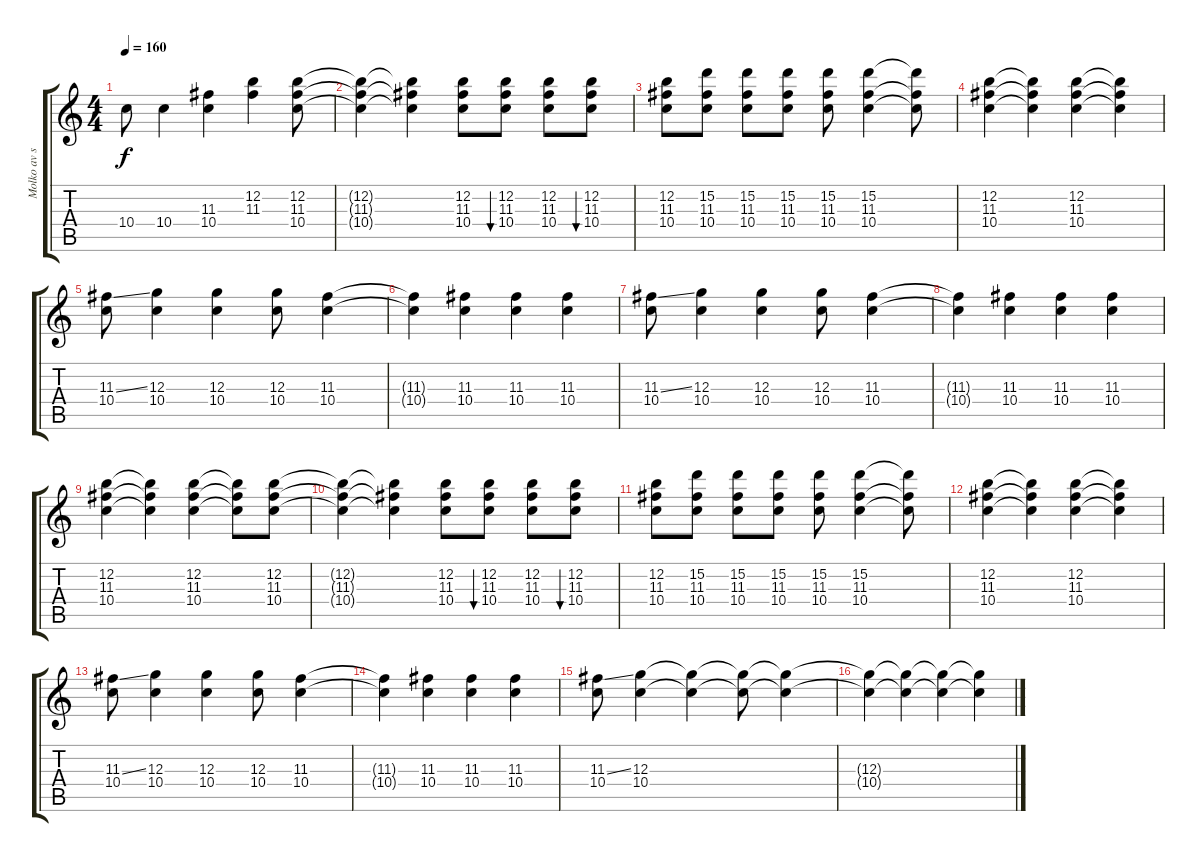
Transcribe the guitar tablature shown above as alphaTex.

\track ("Molko av sa jaguar" "Molko av s") {instrument overdrivenguitar}
\staff {score tabs}
\tuning (E4 B3 G3 D3 A2 E2) {hide}
\ts (4 4)
\tempo 160
\clef g2
\ks c
10.4.8{dy f} 10.4.4 (11.3 10.4).4 (12.2 11.3).4 (12.2 11.3 10.4).8 |
(12.2{t} 11.3{t} 10.4{t}).4 (12.2{t} 11.3{t} 10.4{t}).4 (12.2 11.3 10.4).8 (12.2 11.3 10.4).8{bu 60} (12.2 11.3 10.4).8 (12.2 11.3 10.4).8{bu 60} |
(12.2 11.3 10.4).8 (15.2 11.3 10.4).8 (15.2 11.3 10.4).8 (15.2 11.3 10.4).8 (15.2 11.3 10.4).8 (15.2 11.3 10.4).4 (15.2{t} 11.3{t} 10.4{t}).8 |
(12.2 11.3 10.4).4 (12.2{t} 11.3{t} 10.4{t}).4 (12.2 11.3 10.4).4 (12.2{t} 11.3{t} 10.4{t}).4 |
(11.3{ss} 10.4).8 (12.3 10.4).4 (12.3 10.4).4 (12.3 10.4).8 (11.3 10.4).4 |
(11.3{t} 10.4{t}).4 (11.3 10.4).4 (11.3 10.4).4 (11.3 10.4).4 |
(11.3{ss} 10.4).8 (12.3 10.4).4 (12.3 10.4).4 (12.3 10.4).8 (11.3 10.4).4 |
(11.3{t} 10.4{t}).4 (11.3 10.4).4 (11.3 10.4).4 (11.3 10.4).4 |
(12.2 11.3 10.4).4 (12.2{t} 11.3{t} 10.4{t}).4 (12.2 11.3 10.4).4 (12.2{t} 11.3{t} 10.4{t}).8 (12.2 11.3 10.4).8 |
(12.2{t} 11.3{t} 10.4{t}).4 (12.2{t} 11.3{t} 10.4{t}).4 (12.2 11.3 10.4).8 (12.2 11.3 10.4).8{bu 60} (12.2 11.3 10.4).8 (12.2 11.3 10.4).8{bu 60} |
(12.2 11.3 10.4).8 (15.2 11.3 10.4).8 (15.2 11.3 10.4).8 (15.2 11.3 10.4).8 (15.2 11.3 10.4).8 (15.2 11.3 10.4).4 (15.2{t} 11.3{t} 10.4{t}).8 |
(12.2 11.3 10.4).4 (12.2{t} 11.3{t} 10.4{t}).4 (12.2 11.3 10.4).4 (12.2{t} 11.3{t} 10.4{t}).4 |
(11.3{ss} 10.4).8 (12.3 10.4).4 (12.3 10.4).4 (12.3 10.4).8 (11.3 10.4).4 |
(11.3{t} 10.4{t}).4 (11.3 10.4).4 (11.3 10.4).4 (11.3 10.4).4 |
(11.3{ss} 10.4).8 (12.3 10.4).4 (12.3{t} 10.4{t}).4 (12.3{t} 10.4{t}).8 (12.3{t} 10.4{t}).4 |
(12.3{t} 10.4{t}).4 (12.3{t} 10.4{t}).4 (12.3{t} 10.4{t}).4 (12.3{t} 10.4{t}).4
